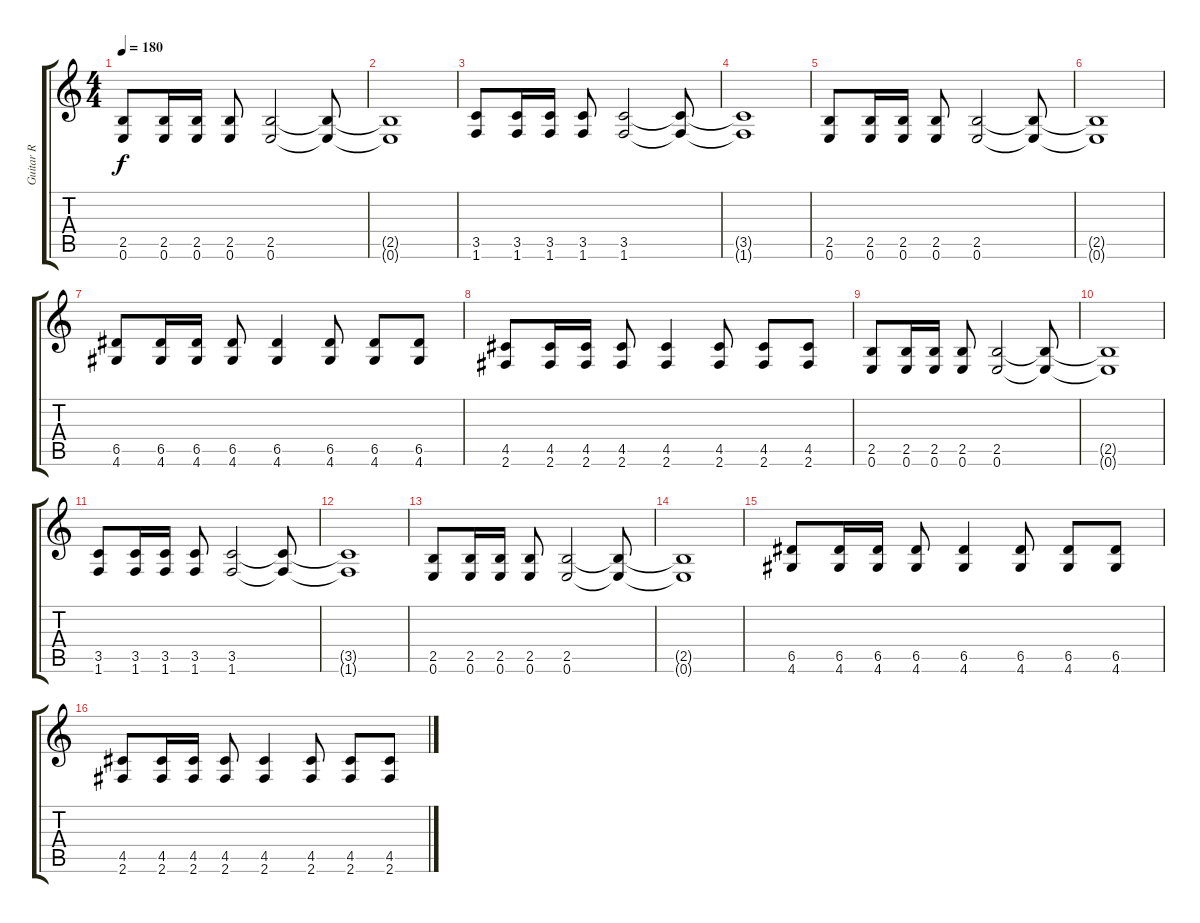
\track ("Guitar R" "Guitar R") {instrument distortionguitar}
\staff {score tabs}
\tuning (E4 B3 G3 D3 A2 E2) {hide}
\ts (4 4)
\tempo 180
\clef g2
\ks c
(2.5 0.6).8{dy f instrument distortionguitar} (2.5 0.6).16 (2.5 0.6).16 (2.5 0.6).8 (2.5 0.6).2 (2.5{t} 0.6{t}).8 |
(2.5{t} 0.6{t}).1 |
(3.5 1.6).8 (3.5 1.6).16 (3.5 1.6).16 (3.5 1.6).8 (3.5 1.6).2 (3.5{t} 1.6{t}).8 |
(3.5{t} 1.6{t}).1 |
(2.5 0.6).8 (2.5 0.6).16 (2.5 0.6).16 (2.5 0.6).8 (2.5 0.6).2 (2.5{t} 0.6{t}).8 |
(2.5{t} 0.6{t}).1 |
(6.5 4.6).8 (6.5 4.6).16 (6.5 4.6).16 (6.5 4.6).8 (6.5 4.6).4 (6.5 4.6).8 (6.5 4.6).8 (6.5 4.6).8 |
(4.5 2.6).8 (4.5 2.6).16 (4.5 2.6).16 (4.5 2.6).8 (4.5 2.6).4 (4.5 2.6).8 (4.5 2.6).8 (4.5 2.6).8 |
(2.5 0.6).8 (2.5 0.6).16 (2.5 0.6).16 (2.5 0.6).8 (2.5 0.6).2 (2.5{t} 0.6{t}).8 |
(2.5{t} 0.6{t}).1 |
(3.5 1.6).8 (3.5 1.6).16 (3.5 1.6).16 (3.5 1.6).8 (3.5 1.6).2 (3.5{t} 1.6{t}).8 |
(3.5{t} 1.6{t}).1 |
(2.5 0.6).8 (2.5 0.6).16 (2.5 0.6).16 (2.5 0.6).8 (2.5 0.6).2 (2.5{t} 0.6{t}).8 |
(2.5{t} 0.6{t}).1 |
(6.5 4.6).8 (6.5 4.6).16 (6.5 4.6).16 (6.5 4.6).8 (6.5 4.6).4 (6.5 4.6).8 (6.5 4.6).8 (6.5 4.6).8 |
(4.5 2.6).8 (4.5 2.6).16 (4.5 2.6).16 (4.5 2.6).8 (4.5 2.6).4 (4.5 2.6).8 (4.5 2.6).8 (4.5 2.6).8
